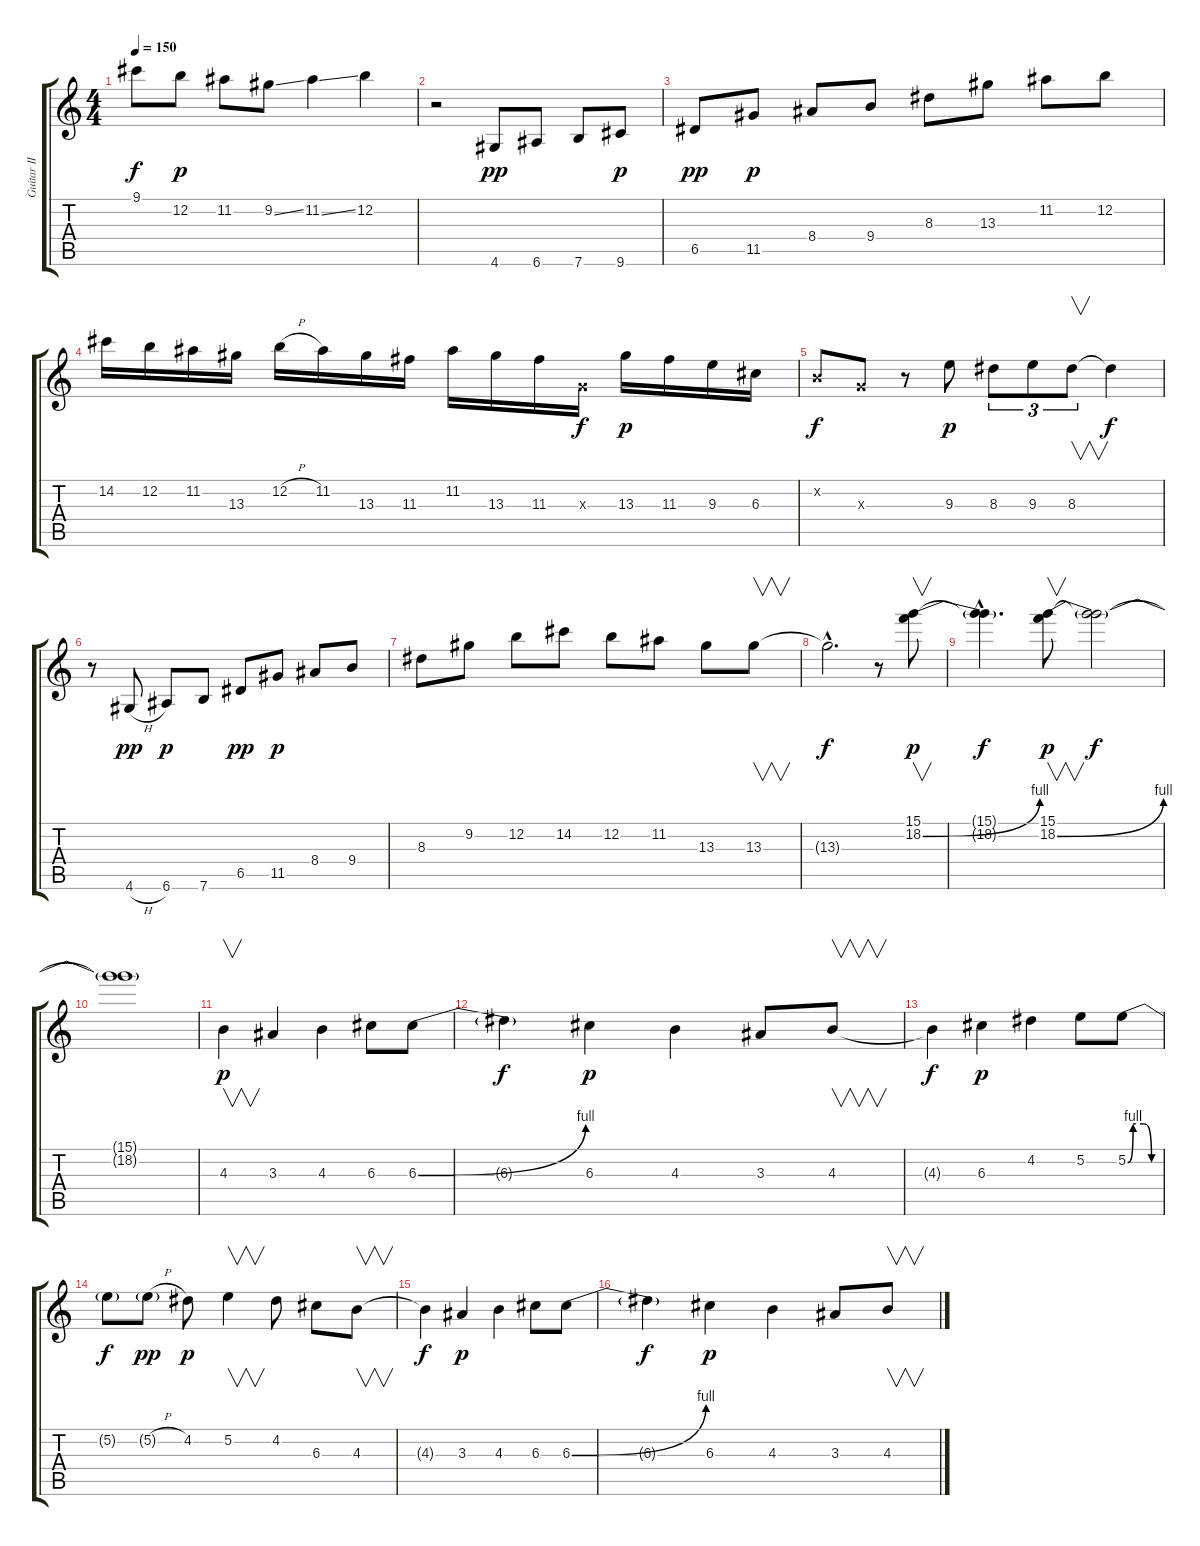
\track ("Guitar II" "Guitar II") {instrument overdrivenguitar}
\staff {score tabs}
\tuning (E4 B3 G3 D3 A2 E2) {hide}
\ts (4 4)
\tempo 150
\clef g2
\ks c
9.1{t}.8{dy f} 12.2.8{dy p} 11.2.8 9.2{ss}.8 11.2{ss}.4 12.2.4 |
r.2 4.6.8{dy pp} 6.6.8 7.6.8 9.6.8{dy p} |
6.5.8{dy pp} 11.5.8{dy p} 8.4.8 9.4.8 8.3.8 13.3.8 11.2.8 12.2.8 |
14.2.16 12.2.16 11.2.16 13.3.16 12.2{h}.16 11.2.16 13.3.16 11.3.16 11.2.16 13.3.16 11.3.16 0.3{x}.16{dy f} 13.3.16{dy p} 11.3.16 9.3.16 6.3.16 |
0.2{x}.8{dy f} 0.3{x}.8 r.8 9.3.8{dy p} 8.3.8{tu (3 2)} 9.3.8{tu (3 2)} 8.3.8{v tu (3 2)} 8.3{t}.4{dy f} |
r.8 4.6{h}.8{dy pp} 6.6.8{dy p} 7.6.8 6.5.8{dy pp} 11.5.8{dy p} 8.4.8 9.4.8 |
8.3.8 9.2.8 12.2.8 14.2.8 12.2.8 11.2.8 13.3.8 13.3.8{v} |
13.3{hac t}.2{d dy f} r.8 (15.1 18.2{be (bend 0 0 60 4)}).8{v dy p} |
(15.1{hac t} 18.2{hac t}).4{d dy f} (15.1 18.2{be (bend 0 0 60 4)}).8{v dy p} (15.1{t} 18.2{t}).2{dy f} |
(15.1{t} 18.2{t}).1 |
4.3.4{v dy p} 3.3.4 4.3.4 6.3.8 6.3{be (bend 0 0 60 4)}.8 |
6.3{t}.4{dy f} 6.3.4{dy p} 4.3.4 3.3.8 4.3.8{v} |
4.3{t}.4{dy f} 6.3.4{dy p} 4.2.4 5.2.8 5.2{be (custom 0 0 10 4 15 4 30 4 45 0 60 0)}.8 |
5.2{t}.8{dy f} 5.2{h g}.8{dy pp} 4.2.8{dy p} 5.2.4{v} 4.2.8 6.3.8 4.3.8{v} |
4.3{t}.4{dy f} 3.3.4{dy p} 4.3.4 6.3.8 6.3{be (bend 0 0 60 4)}.8 |
6.3{t}.4{dy f} 6.3.4{dy p} 4.3.4 3.3.8 4.3.8{v}
